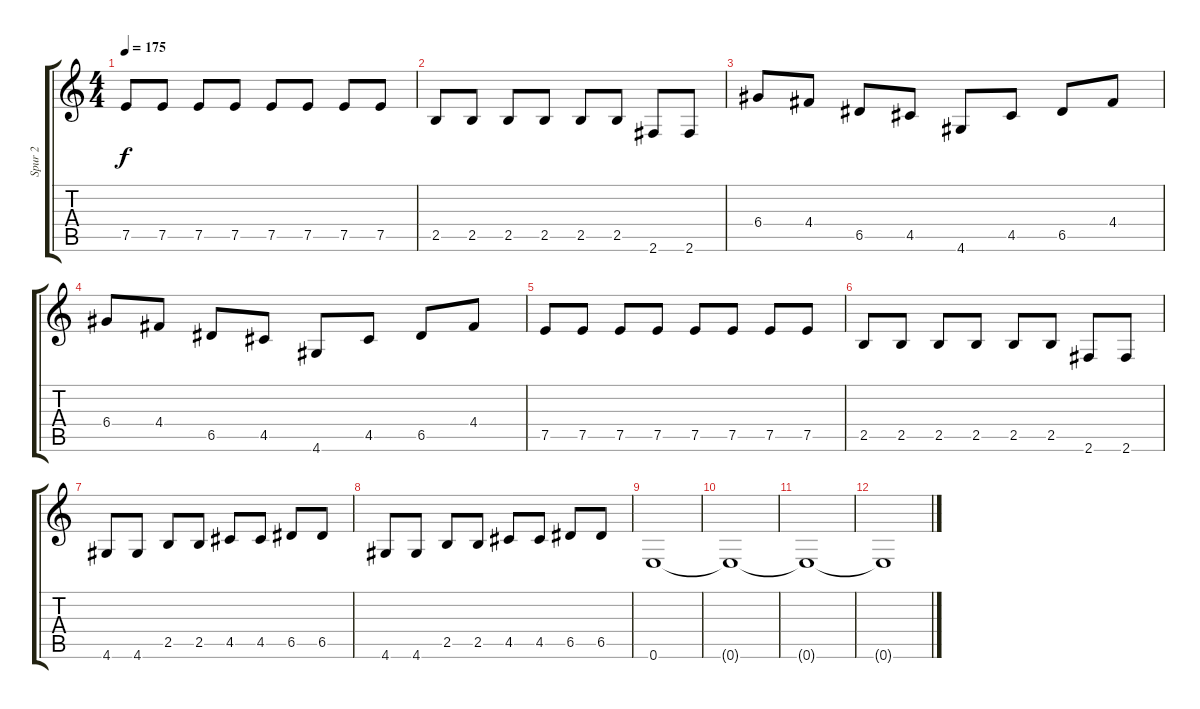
\track ("Spur 2" "Spur 2") {instrument electricbasspick}
\staff {score tabs}
\tuning (E4 B3 G3 D3 A2 E2) {hide}
\ts (4 4)
\tempo 175
\clef g2
\ks c
7.5.8{dy f} 7.5.8 7.5.8 7.5.8 7.5.8 7.5.8 7.5.8 7.5.8 |
2.5.8 2.5.8 2.5.8 2.5.8 2.5.8 2.5.8 2.6.8 2.6.8 |
6.4.8 4.4.8 6.5.8 4.5.8 4.6.8 4.5.8 6.5.8 4.4.8 |
6.4.8 4.4.8 6.5.8 4.5.8 4.6.8 4.5.8 6.5.8 4.4.8 |
7.5.8 7.5.8 7.5.8 7.5.8 7.5.8 7.5.8 7.5.8 7.5.8 |
2.5.8 2.5.8 2.5.8 2.5.8 2.5.8 2.5.8 2.6.8 2.6.8 |
4.6.8 4.6.8 2.5.8 2.5.8 4.5.8 4.5.8 6.5.8 6.5.8 |
4.6.8 4.6.8 2.5.8 2.5.8 4.5.8 4.5.8 6.5.8 6.5.8 |
0.6.1{volume 7} |
0.6{t}.1 |
0.6{t}.1 |
0.6{t}.1
